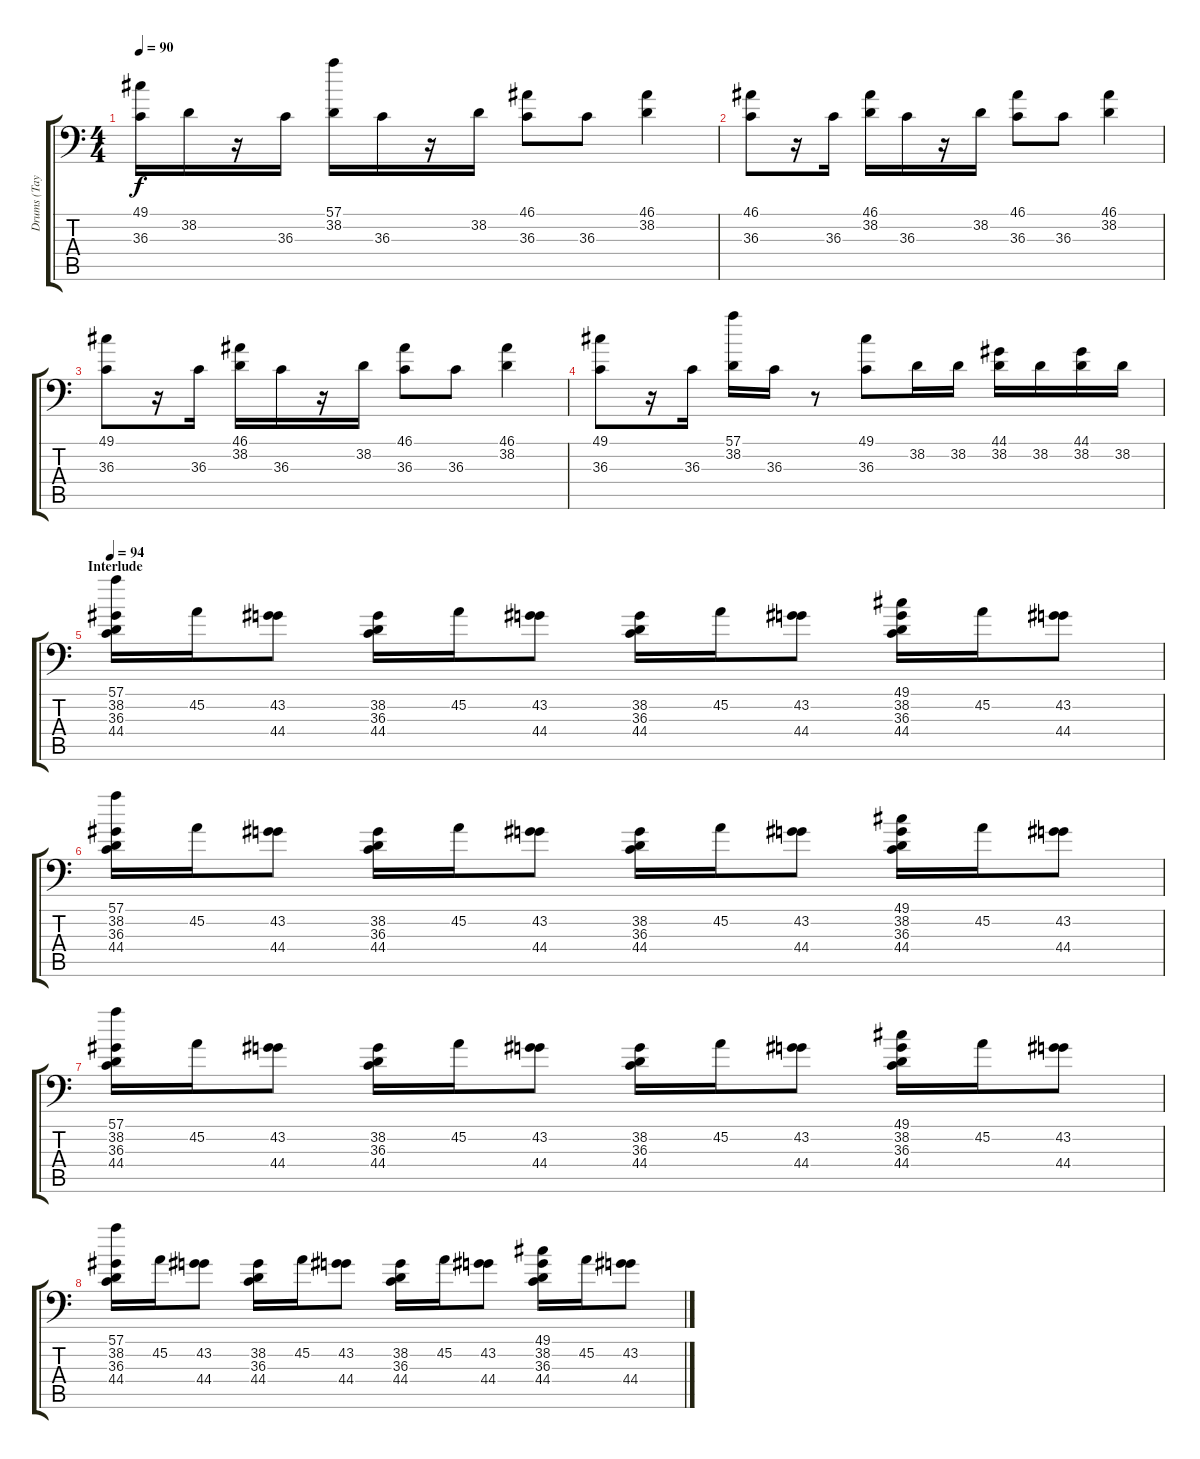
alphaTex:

\track ("Drums (Taylor)" "Drums (Tay") {instrument acousticgrandpiano}
\staff {score tabs}
\tuning (C-1 C-1 C-1 C-1 C-1 C-1) {hide}
\ts (4 4)
\tempo 90
\clef f4
\ks c
(49.1 36.3).16{dy f} 38.2.16 r.16 36.3.16 (57.1 38.2).16 36.3.16 r.16 38.2.16 (46.1 36.3).8 36.3.8 (46.1 38.2).4 |
(46.1 36.3).8 r.16 36.3.16 (46.1 38.2).16 36.3.16 r.16 38.2.16 (46.1 36.3).8 36.3.8 (46.1 38.2).4 |
(49.1 36.3).8 r.16 36.3.16 (46.1 38.2).16 36.3.16 r.16 38.2.16 (46.1 36.3).8 36.3.8 (46.1 38.2).4 |
(49.1 36.3).8 r.16 36.3.16 (57.1 38.2).16 36.3.16 r.8 (49.1 36.3).8 38.2.16 38.2.16 (44.1 38.2).16 38.2.16 (44.1 38.2).16 38.2.16 |
\section ("" "Interlude")
\tempo 94
(57.1 38.2 36.3 44.4).16 45.2.16 (43.2 44.4).8 (38.2 36.3 44.4).16 45.2.16 (43.2 44.4).8 (38.2 36.3 44.4).16 45.2.16 (43.2 44.4).8 (49.1 38.2 36.3 44.4).16 45.2.16 (43.2 44.4).8 |
(57.1 38.2 36.3 44.4).16 45.2.16 (43.2 44.4).8 (38.2 36.3 44.4).16 45.2.16 (43.2 44.4).8 (38.2 36.3 44.4).16 45.2.16 (43.2 44.4).8 (49.1 38.2 36.3 44.4).16 45.2.16 (43.2 44.4).8 |
(57.1 38.2 36.3 44.4).16 45.2.16 (43.2 44.4).8 (38.2 36.3 44.4).16 45.2.16 (43.2 44.4).8 (38.2 36.3 44.4).16 45.2.16 (43.2 44.4).8 (49.1 38.2 36.3 44.4).16 45.2.16 (43.2 44.4).8 |
(57.1 38.2 36.3 44.4).16 45.2.16 (43.2 44.4).8 (38.2 36.3 44.4).16 45.2.16 (43.2 44.4).8 (38.2 36.3 44.4).16 45.2.16 (43.2 44.4).8 (49.1 38.2 36.3 44.4).16 45.2.16 (43.2 44.4).8
